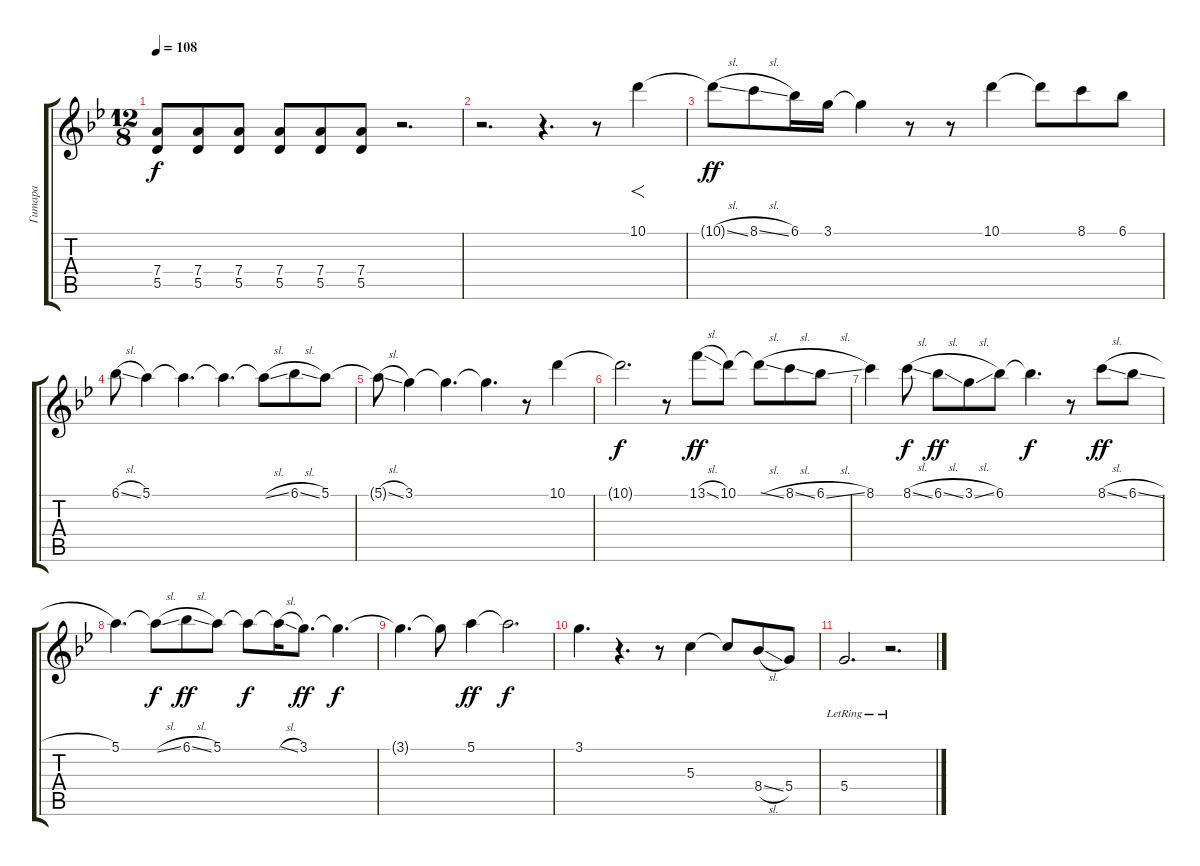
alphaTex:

\track ("Гитара" "Гитара") {instrument electricguitarjazz}
\staff {score tabs}
\tuning (E4 B3 G3 D3 A2 E2) {hide}
\ts (12 8)
\tempo 108
\clef g2
\ks gminor
(7.4 5.5).8{dy f} (7.4 5.5).8 (7.4 5.5).8 (7.4 5.5).8 (7.4 5.5).8 (7.4 5.5).8 r.2{d} |
r.2{d} r.4{d} r.8 10.1.4{f} |
10.1{sl t}.8{dy ff} 8.1{sl}.8 6.1.16 3.1.16 3.1{t}.4 r.8 r.8 10.1.4 10.1{t}.8 8.1.8 6.1.8 |
6.1{sl}.8 5.1.4 5.1{t}.4{d} 5.1{t}.4{d} 5.1{sl t}.8 6.1{sl}.8 5.1.8 |
5.1{sl t}.8 3.1.4 3.1{t}.4{d} 3.1{t}.4{d} r.8 10.1.4 |
10.1{t}.2{d dy f} r.8 13.1{sl}.8{dy ff} 10.1.8 10.1{sl t}.8 8.1{sl}.8 6.1{sl}.8 |
8.1.4 8.1{sl}.8{dy f} 6.1{sl}.8{dy ff} 3.1{sl}.8 6.1.8 6.1{t}.4{d dy f} r.8 8.1{sl}.8{dy ff} 6.1{sl}.8 |
5.1.4{d} 5.1{sl t}.8{dy f} 6.1{sl}.8{dy ff} 5.1.8 5.1{t}.8{dy f} 5.1{sl t}.16 3.1.8{d dy ff} 3.1{t}.4{d dy f} |
3.1{t}.4{d} 3.1{t}.8 5.1.4{dy ff} 5.1{t}.2{d dy f} |
3.1.4{d} r.4{d} r.8 5.3.4 5.3{t}.8 8.4{sl}.8 5.4.8 |
5.4{lr}.2{d} r.2{d}
